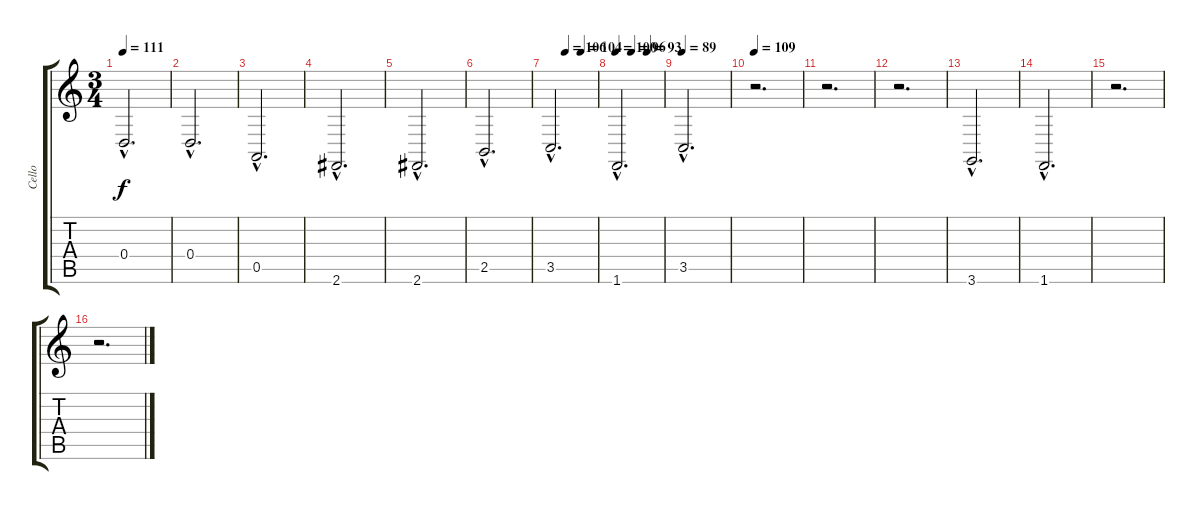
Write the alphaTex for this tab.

\track ("Cello" "Cello") {instrument cello}
\staff {score tabs}
\tuning (E4 B3 G3 D3 A2 E2) {hide}
\ts (3 4)
\tempo 111
\clef g2
\ks c
0.4{hac}.2{d dy f instrument cello} |
0.4{hac}.2{d} |
0.5{hac}.2{d} |
2.6{hac}.2{d} |
2.6{hac}.2{d} |
2.5{hac}.2{d} |
\tempo (106 0.3333333333333333)
\tempo (104 0.6666666666666666)
3.5{hac}.2{d} |
\tempo 100
\tempo (96 0.3333333333333333)
\tempo (93 0.6666666666666666)
1.6{hac}.2{d} |
\tempo 89
3.5{hac}.2{d} |
\tempo 109
r.2{d} |
r.2{d} |
r.2{d} |
3.6{hac}.2{d} |
1.6{hac}.2{d} |
r.2{d} |
r.2{d}
